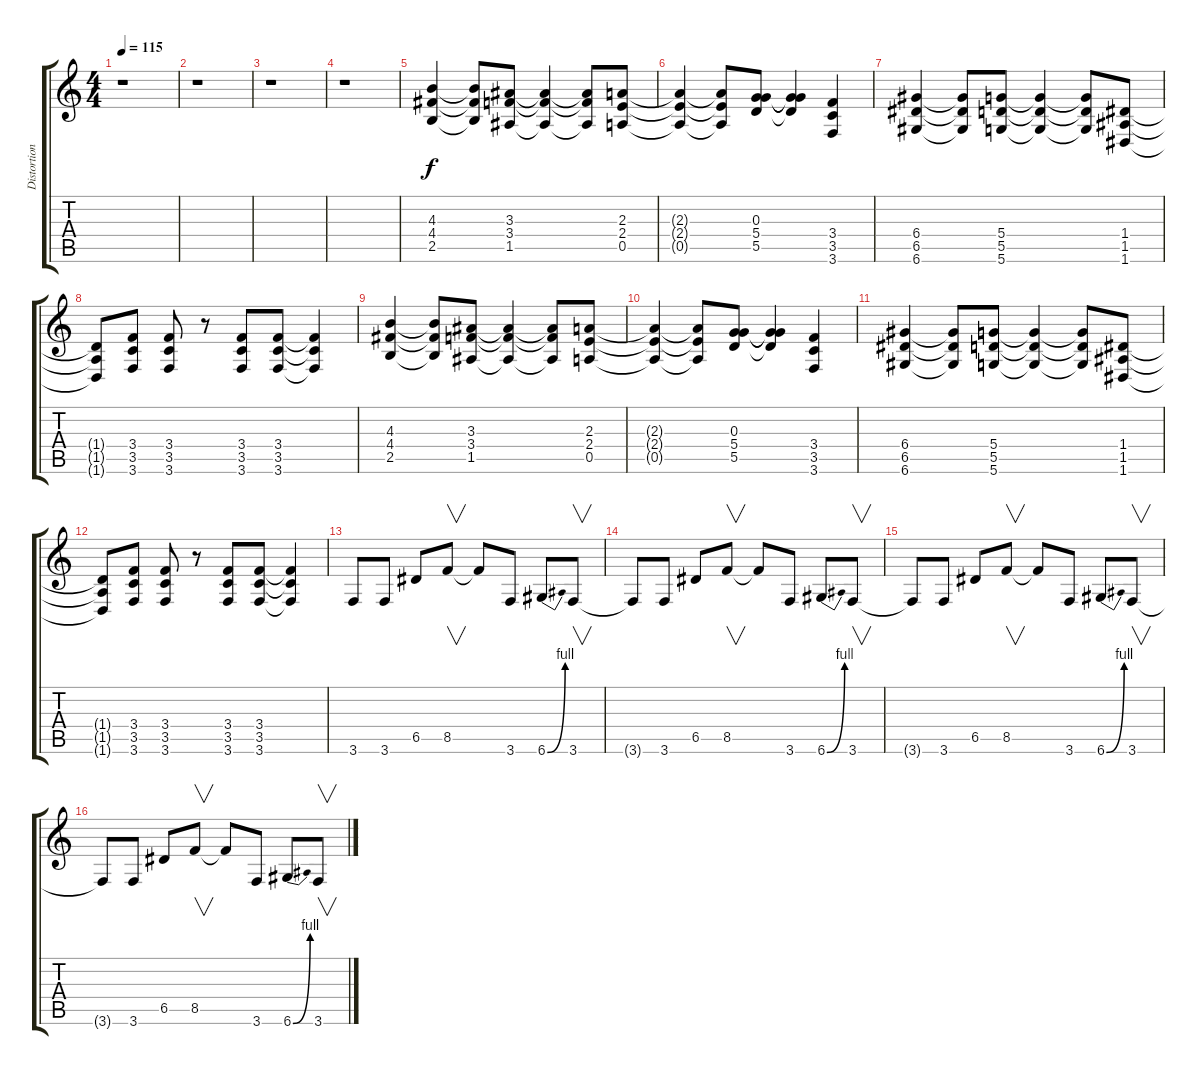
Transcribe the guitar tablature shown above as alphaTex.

\track ("Distortion Guitar" "Distortion") {instrument distortionguitar}
\staff {score tabs}
\tuning (E4 B3 G3 D3 A2 D2) {hide}
\ts (4 4)
\tempo 115
\clef g2
\ks c
r.1{dy f} |
r.1 |
r.1 |
r.1 |
(4.3 4.4 2.5).4 (4.3{t} 4.4{t} 2.5{t}).8 (3.3 3.4 1.5).8 (3.3{t} 3.4{t} 1.5{t}).4 (3.3{t} 3.4{t} 1.5{t}).8 (2.3 2.4 0.5).8 |
(2.3{t} 2.4{t} 0.5{t}).4 (2.3{t} 2.4{t} 0.5{t}).8 (0.3 5.4 5.5).8 (0.3{t} 5.4{t} 5.5{t}).4 (3.4 3.5 3.6).4 |
(6.4 6.5 6.6).4 (6.4{t} 6.5{t} 6.6{t}).8 (5.4 5.5 5.6).8 (5.4{t} 5.5{t} 5.6{t}).4 (5.4{t} 5.5{t} 5.6{t}).8 (1.4 1.5 1.6).8 |
(1.4{t} 1.5{t} 1.6{t}).8 (3.4 3.5 3.6).8 (3.4 3.5 3.6).8 r.8 (3.4 3.5 3.6).8 (3.4 3.5 3.6).8 (3.4{t} 3.5{t} 3.6{t}).4 |
(4.3 4.4 2.5).4 (4.3{t} 4.4{t} 2.5{t}).8 (3.3 3.4 1.5).8 (3.3{t} 3.4{t} 1.5{t}).4 (3.3{t} 3.4{t} 1.5{t}).8 (2.3 2.4 0.5).8 |
(2.3{t} 2.4{t} 0.5{t}).4 (2.3{t} 2.4{t} 0.5{t}).8 (0.3 5.4 5.5).8 (0.3{t} 5.4{t} 5.5{t}).4 (3.4 3.5 3.6).4 |
(6.4 6.5 6.6).4 (6.4{t} 6.5{t} 6.6{t}).8 (5.4 5.5 5.6).8 (5.4{t} 5.5{t} 5.6{t}).4 (5.4{t} 5.5{t} 5.6{t}).8 (1.4 1.5 1.6).8 |
(1.4{t} 1.5{t} 1.6{t}).8 (3.4 3.5 3.6).8 (3.4 3.5 3.6).8 r.8 (3.4 3.5 3.6).8 (3.4 3.5 3.6).8 (3.4{t} 3.5{t} 3.6{t}).4 |
3.6.8 3.6.8 6.5.8 8.5.8{v} 8.5{t}.8 3.6.8 6.6{be (bend 0 0 60 4)}.8 3.6.8{v} |
3.6{t}.8 3.6.8 6.5.8 8.5.8{v} 8.5{t}.8 3.6.8 6.6{be (bend 0 0 60 4)}.8 3.6.8{v} |
3.6{t}.8 3.6.8 6.5.8 8.5.8{v} 8.5{t}.8 3.6.8 6.6{be (bend 0 0 60 4)}.8 3.6.8{v} |
3.6{t}.8 3.6.8 6.5.8 8.5.8{v} 8.5{t}.8 3.6.8 6.6{be (bend 0 0 60 4)}.8 3.6.8{v}
